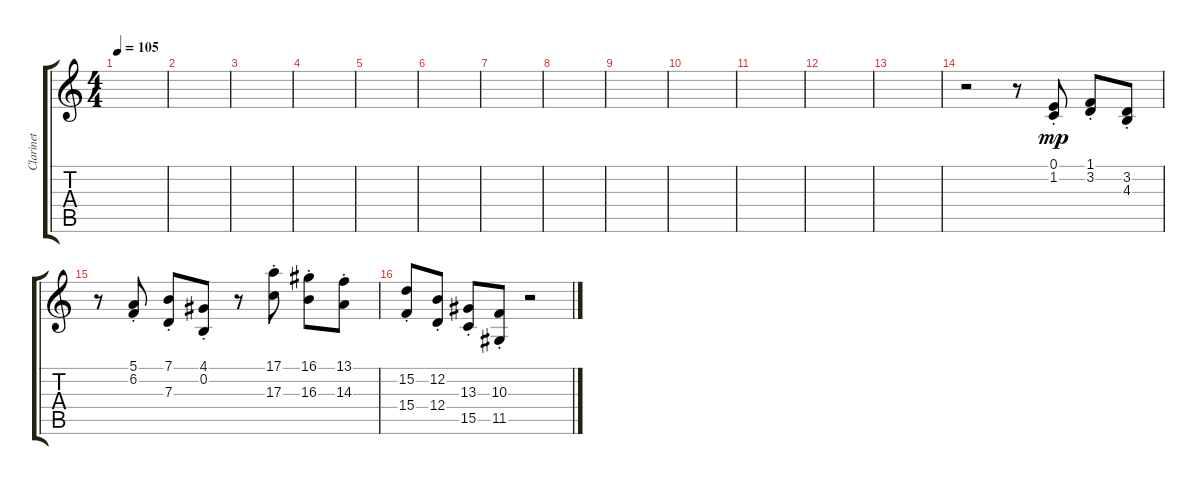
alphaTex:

\track ("Clarinet" "Clarinet") {instrument clarinet}
\staff {score tabs}
\tuning (E4 B3 G3 D3 A2 E2) {hide}
\ts (4 4)
\tempo 105
\clef g2
\ks c
|
|
|
|
|
|
|
|
|
|
|
|
|
r.2 r.8 (0.1{st} 1.2{st}).8{dy mp} (1.1{st} 3.2{st}).8 (3.2{st} 4.3{st}).8 |
r.8 (5.1{st} 6.2{st}).8 (7.1{st} 7.3{st}).8 (4.1{st} 0.2{st}).8 r.8 (17.1{st} 17.3{st}).8 (16.1{st} 16.3{st}).8 (13.1{st} 14.3{st}).8 |
(15.2{st} 15.4{st}).8 (12.2{st} 12.4{st}).8 (13.3{st} 15.5{st}).8 (10.3{st} 11.5{st}).8 r.2
